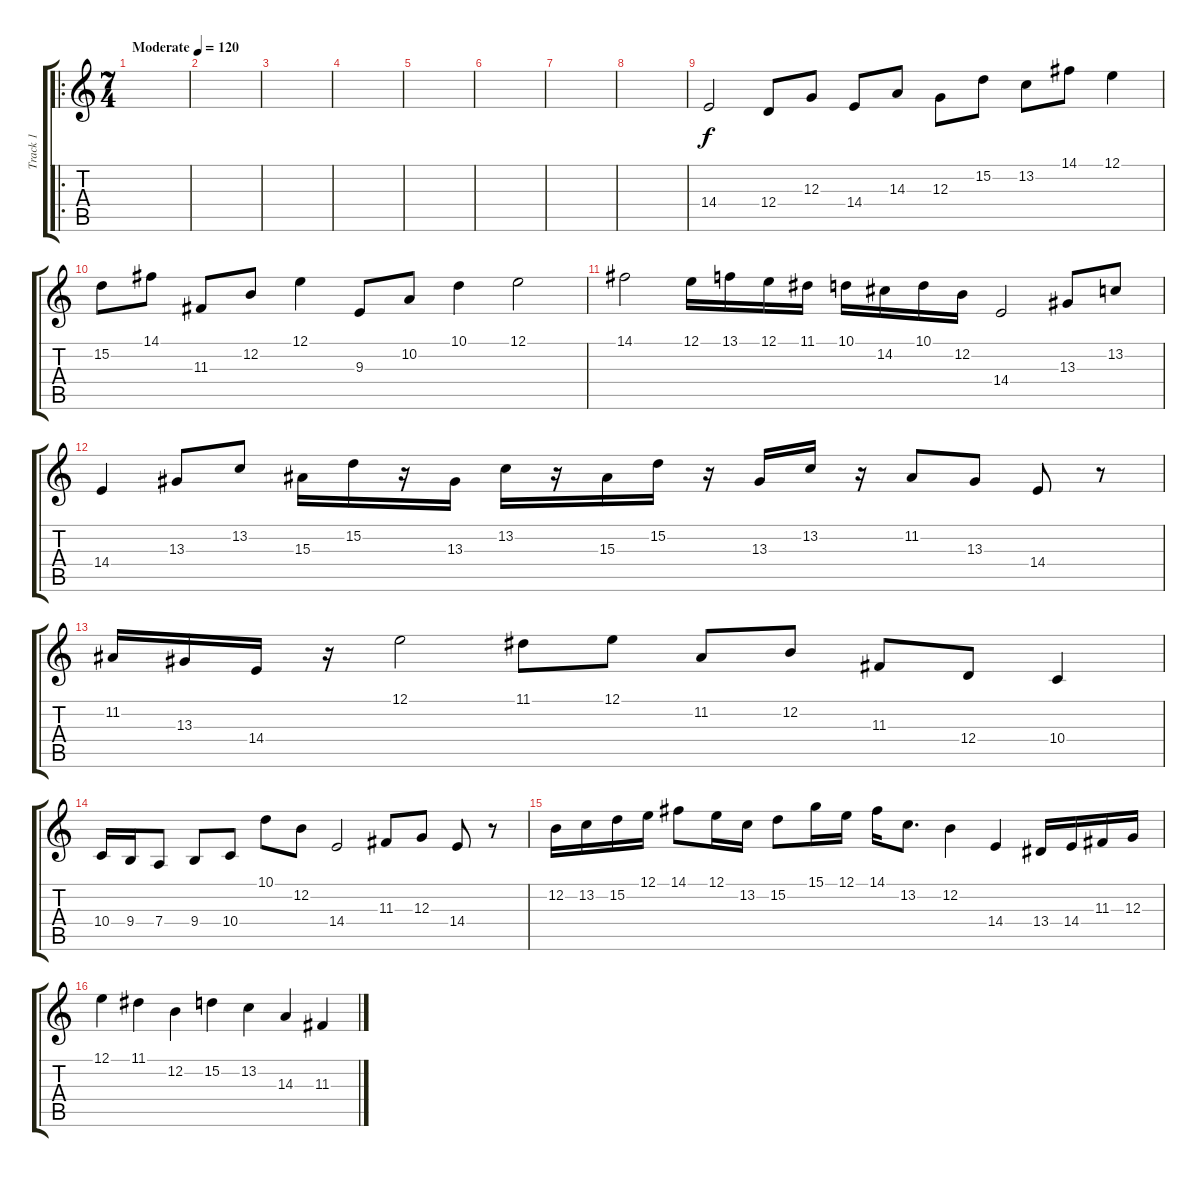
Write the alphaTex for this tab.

\track ("Track 1" "Track 1") {instrument lead2sawtooth}
\staff {score tabs}
\tuning (E4 B3 G3 D3 A2 E2) {hide}
\ro
\ts (7 4)
\tempo (120 "Moderate")
\clef g2
\ks c
|
|
|
|
|
|
|
|
14.4.2 12.4.8 12.3.8 14.4.8 14.3.8 12.3.8 15.2.8 13.2.8 14.1.8 12.1.4 |
15.2.8 14.1.8 11.3.8 12.2.8 12.1.4 9.3.8 10.2.8 10.1.4 12.1.2 |
14.1.2 12.1.16 13.1.16 12.1.16 11.1.16 10.1.16 14.2.16 10.1.16 12.2.16 14.4.2 13.3.8 13.2.8 |
14.4.4 13.3.8 13.2.8 15.3.16 15.2.16 r.16 13.3.16 13.2.16 r.16 15.3.16 15.2.16 r.16 13.3.16 13.2.16 r.16 11.2.8 13.3.8 14.4.8 r.8 |
11.2.16 13.3.16 14.4.16 r.16 12.1.2 11.1.8 12.1.8 11.2.8 12.2.8 11.3.8 12.4.8 10.4.4 |
10.4.16 9.4.16 7.4.8 9.4.8 10.4.8 10.1.8 12.2.8 14.4.2 11.3.8 12.3.8 14.4.8 r.8 |
12.2.16 13.2.16 15.2.16 12.1.16 14.1.8 12.1.16 13.2.16 15.2.8 15.1.16 12.1.16 14.1.16 13.2.8{d} 12.2.4 14.4.4 13.4.16 14.4.16 11.3.16 12.3.16 |
12.1.4 11.1.4 12.2.4 15.2.4 13.2.4 14.3.4 11.3.4
